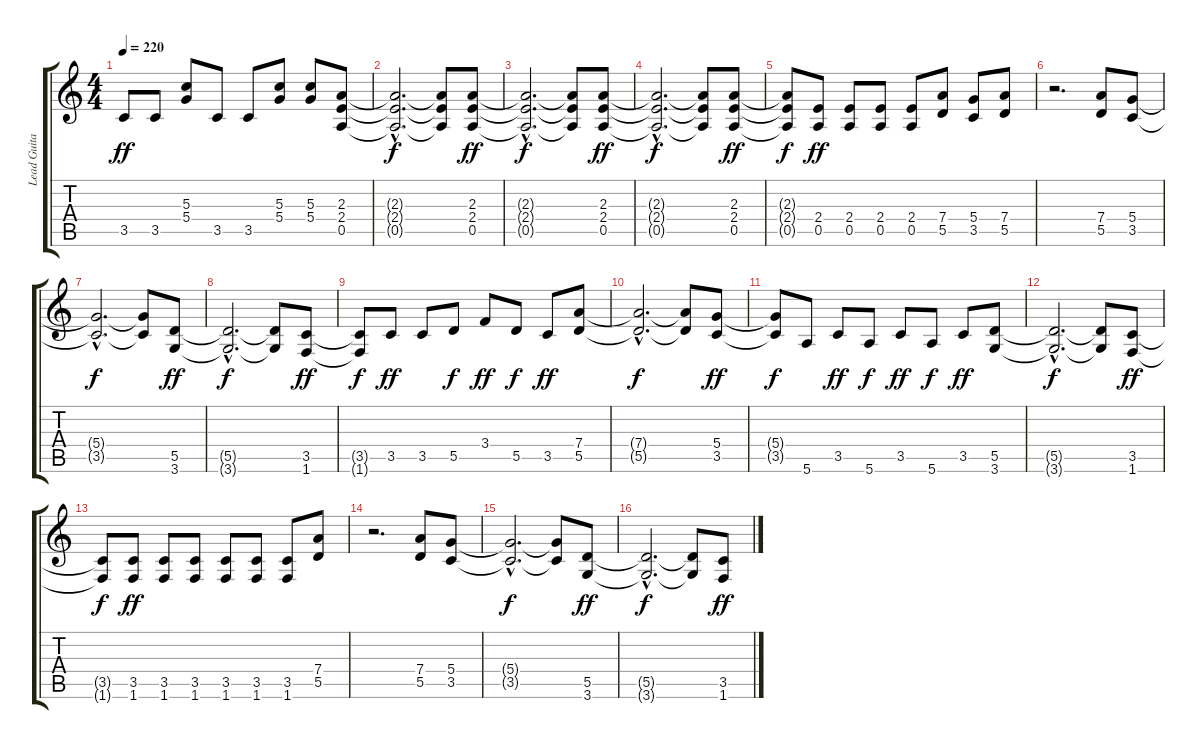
\track ("Lead Guitar" "Lead Guita") {instrument overdrivenguitar}
\staff {score tabs}
\tuning (E4 B3 G3 D3 A2 E2) {hide}
\ts (4 4)
\tempo 220
\clef g2
\ks c
3.5.8{dy ff} 3.5.8 (5.3 5.4).8 3.5.8 3.5.8 (5.3 5.4).8 (5.3 5.4).8 (2.3 2.4 0.5).8 |
(2.3{hac t} 2.4{hac t} 0.5{hac t}).2{d dy f} (2.3{t} 2.4{t} 0.5{t}).8 (2.3 2.4 0.5).8{dy ff} |
(2.3{hac t} 2.4{hac t} 0.5{hac t}).2{d dy f} (2.3{t} 2.4{t} 0.5{t}).8 (2.3 2.4 0.5).8{dy ff} |
(2.3{hac t} 2.4{hac t} 0.5{hac t}).2{d dy f} (2.3{t} 2.4{t} 0.5{t}).8 (2.3 2.4 0.5).8{dy ff} |
(2.3{t} 2.4{t} 0.5{t}).8{dy f} (2.4 0.5).8{dy ff} (2.4 0.5).8 (2.4 0.5).8 (2.4 0.5).8 (7.4 5.5).8 (5.4 3.5).8 (7.4 5.5).8 |
r.2{d} (7.4 5.5).8 (5.4 3.5).8 |
(5.4{hac t} 3.5{hac t}).2{d dy f} (5.4{t} 3.5{t}).8 (5.5 3.6).8{dy ff} |
(5.5{hac t} 3.6{hac t}).2{d dy f} (5.5{t} 3.6{t}).8 (3.5 1.6).8{dy ff} |
(3.5{t} 1.6{t}).8{dy f} 3.5.8{dy ff} 3.5.8 5.5.8{dy f} 3.4.8{dy ff} 5.5.8{dy f} 3.5.8{dy ff} (7.4 5.5).8 |
(7.4{hac t} 5.5{hac t}).2{d dy f} (7.4{t} 5.5{t}).8 (5.4 3.5).8{dy ff} |
(5.4{t} 3.5{t}).8{dy f} 5.6.8 3.5.8{dy ff} 5.6.8{dy f} 3.5.8{dy ff} 5.6.8{dy f} 3.5.8{dy ff} (5.5 3.6).8 |
(5.5{hac t} 3.6{hac t}).2{d dy f} (5.5{t} 3.6{t}).8 (3.5 1.6).8{dy ff} |
(3.5{t} 1.6{t}).8{dy f} (3.5 1.6).8{dy ff} (3.5 1.6).8 (3.5 1.6).8 (3.5 1.6).8 (3.5 1.6).8 (3.5 1.6).8 (7.4 5.5).8 |
r.2{d} (7.4 5.5).8 (5.4 3.5).8 |
(5.4{hac t} 3.5{hac t}).2{d dy f} (5.4{t} 3.5{t}).8 (5.5 3.6).8{dy ff} |
(5.5{hac t} 3.6{hac t}).2{d dy f} (5.5{t} 3.6{t}).8 (3.5 1.6).8{dy ff}
